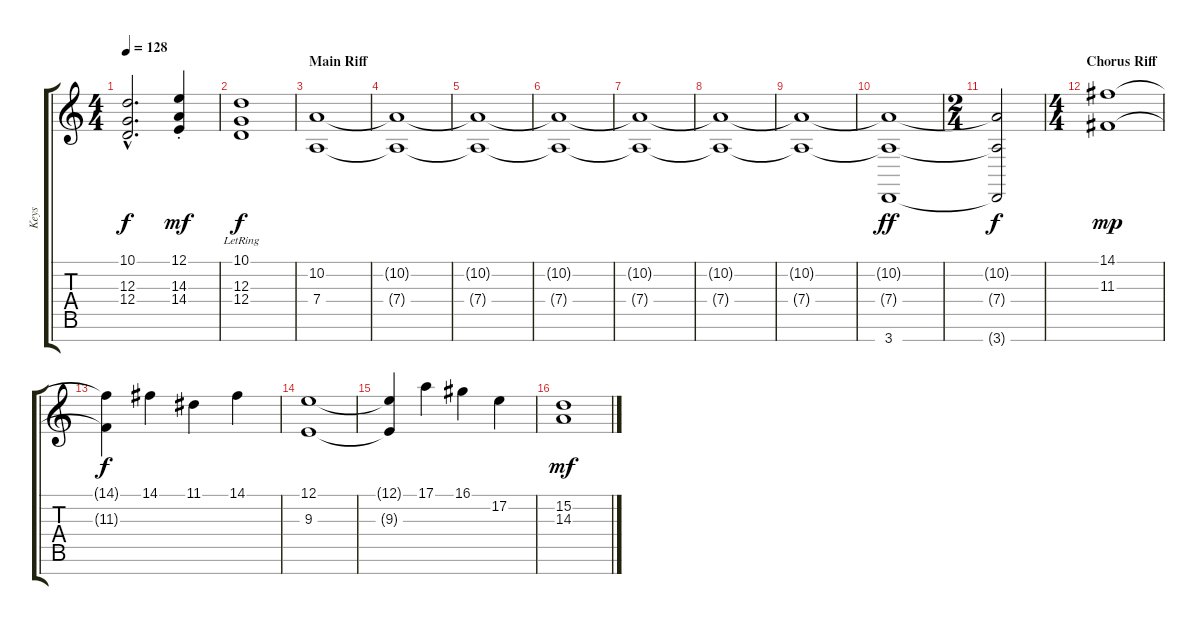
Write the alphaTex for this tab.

\track ("Keys" "Keys") {instrument stringensemble1}
\staff {score tabs}
\tuning (E4 B3 G3 D3 A2 E2 B1) {hide}
\ts (4 4)
\tempo 128
\clef g2
\ks c
(10.1{hac} 12.3{hac} 12.4{hac}).2{d dy f} (12.1{st} 14.3{st} 14.4{st}).4{dy mf} |
(10.1{lr} 12.3{lr} 12.4{lr}).1{dy f} |
\section ("" "Main Riff")
(10.2 7.4).1{volume 5 balance 7 instrument stringensemble1} |
(10.2{t} 7.4{t}).1 |
(10.2{t} 7.4{t}).1 |
(10.2{t} 7.4{t}).1 |
(10.2{t} 7.4{t}).1 |
(10.2{t} 7.4{t}).1 |
(10.2{t} 7.4{t}).1 |
(10.2{t} 7.4{t} 3.7).1{dy ff} |
\ts (2 4)
(10.2{t} 7.4{t} 3.7{t}).2{dy f} |
\ts (4 4)
\section ("" "Chorus Riff")
(14.1 11.3).1{dy mp volume 6 balance 7} |
(14.1{t} 11.3{t}).4{dy f} 14.1.4 11.1.4 14.1.4 |
(12.1 9.3).1 |
(12.1{t} 9.3{t}).4 17.1.4 16.1.4 17.2.4 |
(15.2 14.3).1{dy mf}
